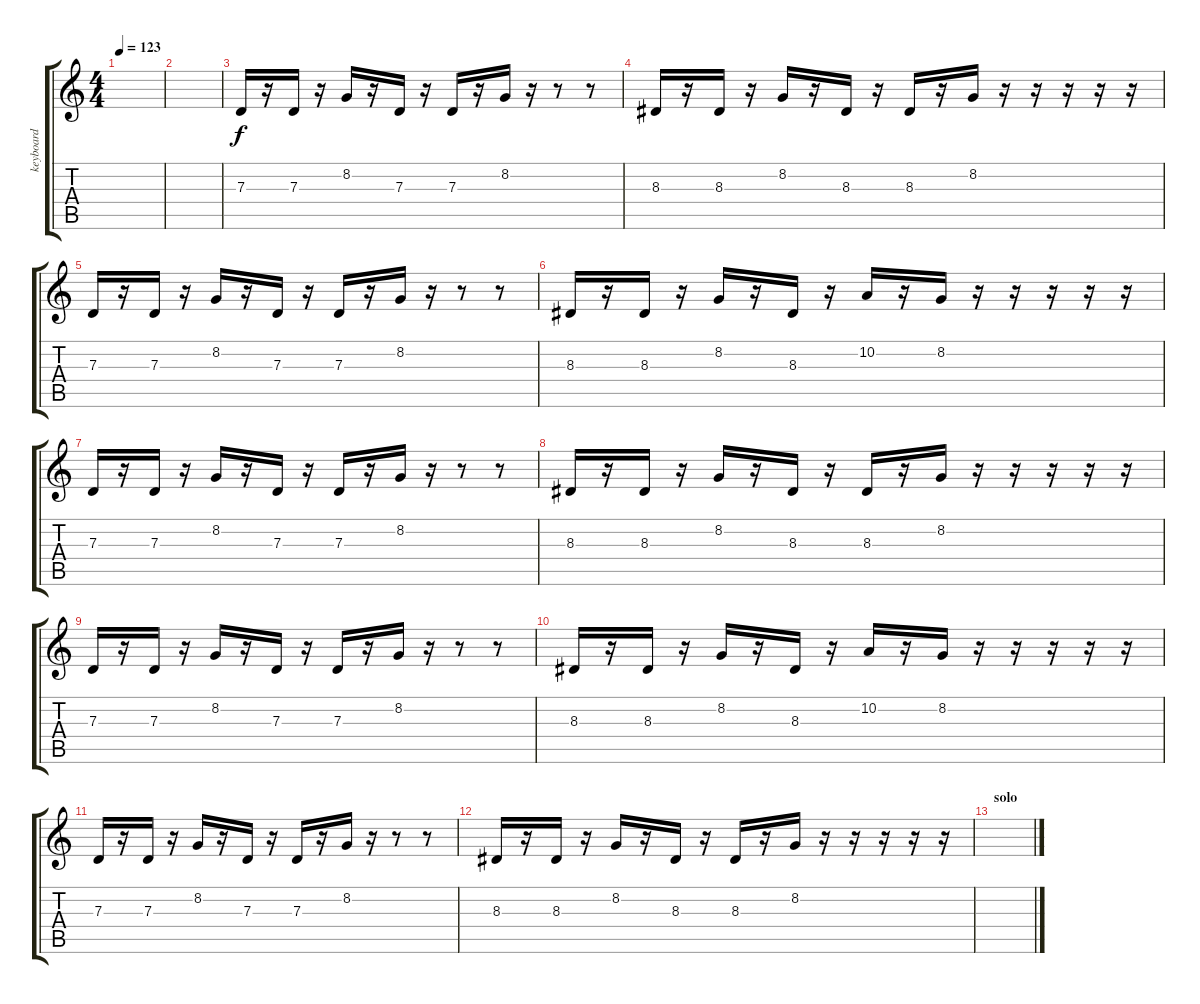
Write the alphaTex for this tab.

\track ("keyboard" "keyboard") {instrument harpsichord}
\staff {score tabs}
\tuning (E4 B3 G3 D3 A2 E2) {hide}
\ts (4 4)
\tempo 123
\clef g2
\ks c
|
|
7.3.16 r.16 7.3.16 r.16 8.2.16 r.16 7.3.16 r.16 7.3.16 r.16 8.2.16 r.16 r.8 r.8 |
8.3.16 r.16 8.3.16 r.16 8.2.16 r.16 8.3.16 r.16 8.3.16 r.16 8.2.16 r.16 r.16 r.16 r.16 r.16 |
7.3.16 r.16 7.3.16 r.16 8.2.16 r.16 7.3.16 r.16 7.3.16 r.16 8.2.16 r.16 r.8 r.8 |
8.3.16 r.16 8.3.16 r.16 8.2.16 r.16 8.3.16 r.16 10.2.16 r.16 8.2.16 r.16 r.16 r.16 r.16 r.16 |
7.3.16 r.16 7.3.16 r.16 8.2.16 r.16 7.3.16 r.16 7.3.16 r.16 8.2.16 r.16 r.8 r.8 |
8.3.16 r.16 8.3.16 r.16 8.2.16 r.16 8.3.16 r.16 8.3.16 r.16 8.2.16 r.16 r.16 r.16 r.16 r.16 |
7.3.16 r.16 7.3.16 r.16 8.2.16 r.16 7.3.16 r.16 7.3.16 r.16 8.2.16 r.16 r.8 r.8 |
8.3.16 r.16 8.3.16 r.16 8.2.16 r.16 8.3.16 r.16 10.2.16 r.16 8.2.16 r.16 r.16 r.16 r.16 r.16 |
7.3.16 r.16 7.3.16 r.16 8.2.16 r.16 7.3.16 r.16 7.3.16 r.16 8.2.16 r.16 r.8 r.8 |
8.3.16 r.16 8.3.16 r.16 8.2.16 r.16 8.3.16 r.16 8.3.16 r.16 8.2.16 r.16 r.16 r.16 r.16 r.16 |
\section ("" "solo")
